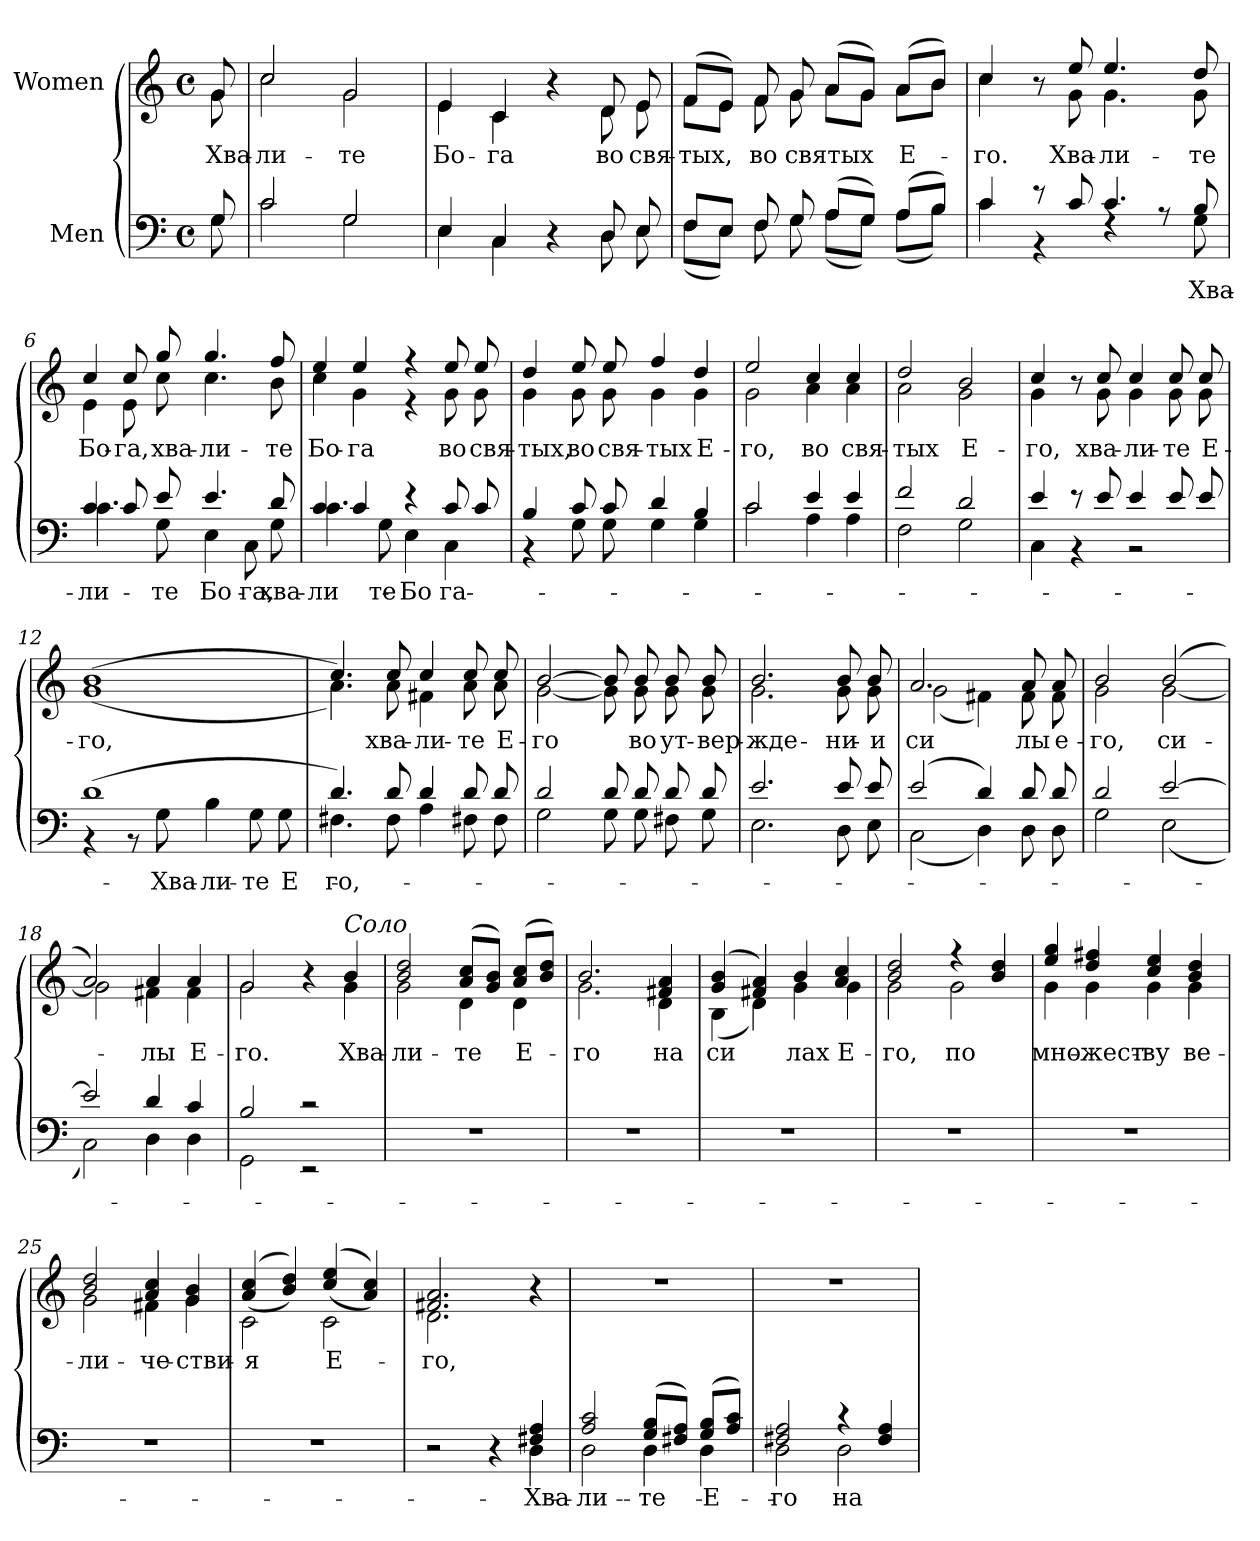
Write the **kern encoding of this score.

**kern	**text	**kern	**text
*part2	*part2	*part1	*part1
*staff2	*staff2	*staff1	*staff1
*I"Men	*	*I"Women	*
*clefF4	*	*clefG2	*
*k[]	*	*k[]	*
*M4/4	*	*M4/4	*
*met(c)	*	*met(c)	*
=1	=1	=1	=1
*^	*	*	*
!	!	!	!LO:TX:a:t=Скоро.	!
!	!	!	!	!LO:LY:b
*	*	*	*^	*
8G/	8G\	.	8g/	8g\	Хва-
=2	=2	=2	=2	=2	=2
!	!	!	!	!	!LO:LY:b
2c/	2c\	.	2cc/	2cc\	-ли-
!	!	!	!	!	!LO:LY:b
2G/	2G\	.	2g/	2g\	-те
=3	=3	=3	=3	=3	=3
!	!	!	!	!	!LO:LY:b
4E/	4E\	.	4e/	4e\	Бо-
!	!	!	!	!	!LO:LY:b
4C/	4C\	.	4c/	4c\	-га
4r	4ryy	.	4r	4ryy	.
!	!	!	!	!	!LO:LY:b
8D/	8D\	.	8d/	8d\	во
!	!	!	!	!	!LO:LY:b
8E/	8E\	.	8e/	8e\	свя-
=4	=4	=4	=4	=4	=4
!	!	!	!	!	!LO:LY:b
8F/L	(<8F\L	.	(>8f/L	8f\L	-тых,
8E/J	8E\J)	.	8e/J)	8e\J	.
!	!	!	!	!	!LO:LY:b
8F/	8F\	.	8f/	8f\	во
!	!	!	!	!	!LO:LY:b
8G/	8G\	.	8g/	8g\	святых
(>8A/L	(<8A\L	.	(>8a/L	8a\L	.
8G/J)	8G\J)	.	8g/J)	8g\J	.
!	!	!	!	!	!LO:LY:b
(>8A/L	(<8A\L	.	(>8a/L	8a\L	Е-
8B/J)	8B\J)	.	8b/J)	8b\J	.
=5	=5	=5	=5	=5	=5
!	!	!	!	!	!LO:LY:b
4c/	4c\	.	4cc/	4cc\	го.
8r	4r	.	8r	8ryy	.
!	!	!	!	!	!LO:LY:b
8c/	.	.	8ee/	8g\	Хва-
!	!	!	!	!	!LO:LY:b
4.c/	4rF	.	4.ee/	4.g\	-ли-
.	8rA	.	.	.	.
!	!	!LO:LY:b	!	!	!LO:LY:b
8B/	8G\	Хва-	8dd/	8g\	-те
!!LO:LB:g=z	!!
=6	=6	=6	=6	=6	=6
!	!	!LO:LY:b	!	!	!LO:LY:b
4c/	4.c\	-ли-	4cc/	4e\	Бо-
!	!	!	!	!	!LO:LY:b
8c/	.	.	8cc/	8e\	-га,
!	!	!LO:LY:b	!	!	!LO:LY:b
8e/	8G\	те	8gg/	8cc\	хва-
!	!	!LO:LY:b	!	!	!LO:LY:b
4.e/	4E\	Бо-	4.gg/	4.cc\	-ли-
!	!	!LO:LY:b	!	!	!
.	8C\	-га,	.	.	.
!	!	!LO:LY:b	!	!	!LO:LY:b
8d/	8G\	хва-	8ff/	8b\	-те
=7	=7	=7	=7	=7	=7
!	!	!LO:LY:b	!	!	!LO:LY:b
4c/	4.c\	-ли-	4ee/	4cc\	Бо-
!	!	!	!	!	!LO:LY:b
4c/	.	.	4ee/	4g\	-га
!	!	!LO:LY:b	!	!	!
.	8G\	-те	.	.	.
!	!	!LO:LY:b	!	!	!
4r	4E\	Бо-	4r	4r	.
!	!	!LO:LY:b	!	!	!LO:LY:b
8c/	4C\	-га	8ee/	8g\	во
!	!	!	!	!	!LO:LY:b
8c/	.	.	8ee/	8g\	свя-
=8	=8	=8	=8	=8	=8
!	!	!	!	!	!LO:LY:b
4B/	4r	.	4dd/	4g\	-тых,
!	!	!	!	!	!LO:LY:b
8c/	8G\	.	8ee/	8g\	во
!	!	!	!	!	!LO:LY:b
8c/	8G\	.	8ee/	8g\	свя-
!	!	!	!	!	!LO:LY:b
4d/	4G\	.	4ff/	4g\	-тых
!	!	!	!	!	!LO:LY:b
4B/	4G\	.	4dd/	4g\	Е-
!!LO:LB:g=z	!!
=9	=9	=9	=9	=9	=9
!	!	!	!	!	!LO:LY:b
2c/	2c\	.	2ee/	2g\	го,
!	!	!	!	!	!LO:LY:b
4e/	4A\	.	4cc/	4a\	во
!	!	!	!	!	!LO:LY:b
4e/	4A\	.	4cc/	4a\	свя-
=10	=10	=10	=10	=10	=10
!	!	!	!	!	!LO:LY:b
2f/	2F\	.	2dd/	2a\	-тых
!	!	!	!	!	!LO:LY:b
2d/	2G\	.	2b/	2g\	Е-
=11	=11	=11	=11	=11	=11
!	!	!	!	!	!LO:LY:b
4e/	4C\	.	4cc/	4g\	-го,
8r	4r	.	8r	8ryy	.
!	!	!	!	!	!LO:LY:b
8e/	.	.	8cc/	8g\	хва-
!	!	!	!	!	!LO:LY:b
4e/	2r	.	4cc/	4g\	-ли-
!	!	!	!	!	!LO:LY:b
8e/	.	.	8cc/	8g\	-те
!	!	!	!	!	!LO:LY:b
8e/	.	.	8cc/	8g\	Е-
=12	=12	=12	=12	=12	=12
!	!	!	!	!	!LO:LY:b
(>1d	4r	.	1g	(<(>1b	-го,
.	8r	.	.	.	.
!	!	!LO:LY:b	!	!	!
.	8G\	Хва-	.	.	.
!	!	!LO:LY:b	!	!	!
.	4B\	-ли-	.	.	.
!	!	!LO:LY:b	!	!	!
.	8G\	-те	.	.	.
!	!	!LO:LY:b	!	!	!
.	8G\	Е-	.	.	.
!!LO:LB:g=z	!!
=13	=13	=13	=13	=13	=13
!	!	!LO:LY:b	!	!	!
4.d/)	4.F#X\	-го,	4.cc/	4.a\))	.
!	!	!	!	!	!LO:LY:b
8d/	8F#\	.	8cc/	8a\	хва-
!	!	!	!	!	!LO:LY:b
4d/	4A\	.	4cc/	4f#X\	-ли-
!	!	!	!	!	!LO:LY:b
8d/	8F#X\	.	8cc/	8a\	-те
!	!	!	!	!	!LO:LY:b
8d/	8F#\	.	8cc/	8a\	Е-
=14	=14	=14	=14	=14	=14
!	!	!	!	!	!LO:LY:b
2d/	2G\	.	[2b/	[2g\	-го
8d/	8G\	.	8b/]	8g\]	.
!	!	!	!	!	!LO:LY:b
8d/	8G\	.	8b/	8g\	во
!	!	!	!	!	!LO:LY:b
8d/	8F#X\	.	8b/	8g\	ут-
!	!	!	!	!	!LO:LY:b
8d/	8G\	.	8b/	8g\	-вер-
=15	=15	=15	=15	=15	=15
!	!	!	!	!	!LO:LY:b
2.e/	2.E\	.	2.b/	2.g\	-жде-
!	!	!	!	!	!LO:LY:b
8e/	8D\	.	8b/	8g\	-ни-
!	!	!	!	!	!LO:LY:b
8e/	8E\	.	8b/	8g\	-и
=16	=16	=16	=16	=16	=16
!	!	!	!	!	!LO:LY:b
(>2e/	(<2C\	.	2.a/	(<2g\	си
4d/)	4D\)	.	.	4f#X\)	.
!	!	!	!	!	!LO:LY:b
8d/	8D\	.	8a/	8f#\	лы
!	!	!	!	!	!LO:LY:b
8d/	8D\	.	8a/	8f#\	е-
=17	=17	=17	=17	=17	=17
!	!	!	!	!	!LO:LY:b
2d/	2G\	.	2b/	2g\	-го,
!	!	!	!	!	!LO:LY:b
[2e/	(<2E\	.	(>2b/	[2g\	си-
!!LO:PB:g=z	!!
=18	=18	=18	=18	=18	=18
2e/]	2C\)	.	2a/)	2g\]	.
!	!	!	!	!	!LO:LY:b
4d/	4D\	.	4a/	4f#X\	-лы
!	!	!	!	!	!LO:LY:b
4c/	4D\	.	4a/	4f#\	Е-
=19	=19	=19	=19	=19	=19
!	!	!	!	!	!LO:LY:b
2B/	2GG\	.	2g/	2g\	-го.
2r	2r	.	4r	4ryy	.
!	!	!	!LO:TX:a:i:t=Соло	!	!
!	!	!	!	!	!LO:LY:b
.	.	.	4b/	4g\	Хва-
*v	*v	*	*	*	*
=20	=20	=20	=20	=20
!	!	!	!	!LO:LY:b
1r	.	2b/ 2dd/	2g\	-ли-
!	!	!	!	!LO:LY:b
.	.	(>8a/ 8cc/L	4d\	-те
.	.	8g/ 8b/J)	.	.
!	!	!	!	!LO:LY:b
.	.	(>8a/ 8cc/L	4d\	Е-
.	.	8b/ 8dd/J)	.	.
=21	=21	=21	=21	=21
!	!	!	!	!LO:LY:b
1r	.	2.b/	2.g\	-го
!	!	!	!	!LO:LY:b
.	.	4f#X/ 4a/	4d\	на
=22	=22	=22	=22	=22
!	!	!	!	!LO:LY:b
1r	.	(>4g/ 4b/	(<4B\	си
.	.	4f#X/ 4a/)	4d\)	.
!	!	!	!	!LO:LY:b
.	.	4b/	4g\	лах
!	!	!	!	!LO:LY:b
.	.	4a/ 4cc/	4g\	Е-
!!LO:LB:g=z	!!
=23	=23	=23	=23	=23
!	!	!	!	!LO:LY:b
1r	.	2b/ 2dd/	2g\	-го,
!	!	!	!	!LO:LY:b
.	.	4r	2g\	по
.	.	4b/ 4dd/	.	.
=24	=24	=24	=24	=24
!	!	!	!	!LO:LY:b
1r	.	4ee/ 4gg/	4g\	мно-
!	!	!	!	!LO:LY:b
.	.	4dd/ 4ff#X/	4g\	-жест-
!	!	!	!	!LO:LY:b
.	.	4cc/ 4ee/	4g\	-ву
!	!	!	!	!LO:LY:b
.	.	4b/ 4dd/	4g\	ве-
=25	=25	=25	=25	=25
!	!	!	!	!LO:LY:b
1r	.	2b/ 2dd/	2g\	-ли-
!	!	!	!	!LO:LY:b
.	.	4a/ 4cc/	4f#X\	-че-
!	!	!	!	!LO:LY:b
.	.	4g/ 4b/	4g\	-стви-
=26	=26	=26	=26	=26
!	!	!	!	!LO:LY:b
1r	.	(>(<4a/ 4cc/	2c\	-я
.	.	4b/ 4dd/))	.	.
!	!	!	!	!LO:LY:b
.	.	(>(<4cc/ 4ee/	2c\	Е-
.	.	4a/ 4cc/))	.	.
=27	=27	=27	=27	=27
*^	*	*	*	*
!	!	!	!	!	!LO:LY:b
2r	2.ryy	.	2.f#X/ 2.a/	2.d\	-го,
4r	.	.	.	.	.
!	!	!LO:LY:b	!	!	!
4F#X/ 4A/	4D\	Хва-	4r	4ryy	.
!!LO:LB:g=z
=28	=28	=28	=28	=28	=28
!	!	!LO:LY:b	!	!	!
*	*	*	*v	*v	*
2A/ 2c/	2D\	-ли-	1r	.
!	!	!LO:LY:b	!	!
(>8G/ 8B/L	4D\	-те	.	.
8F#X/ 8A/J)	.	.	.	.
!	!	!LO:LY:b	!	!
(>8G/ 8B/L	4D\	Е-	.	.
8A/ 8c/J)	.	.	.	.
=29	=29	=29	=29	=29
!	!	!LO:LY:b	!	!
2F#X/ 2A/	2D\	-го	1r	.
!	!	!LO:LY:b	!	!
4r	2D\	на	.	.
4F#/ 4A/	.	.	.	.
*v	*v	*	*	*
=	=	=	=
*-	*-	*-	*-
